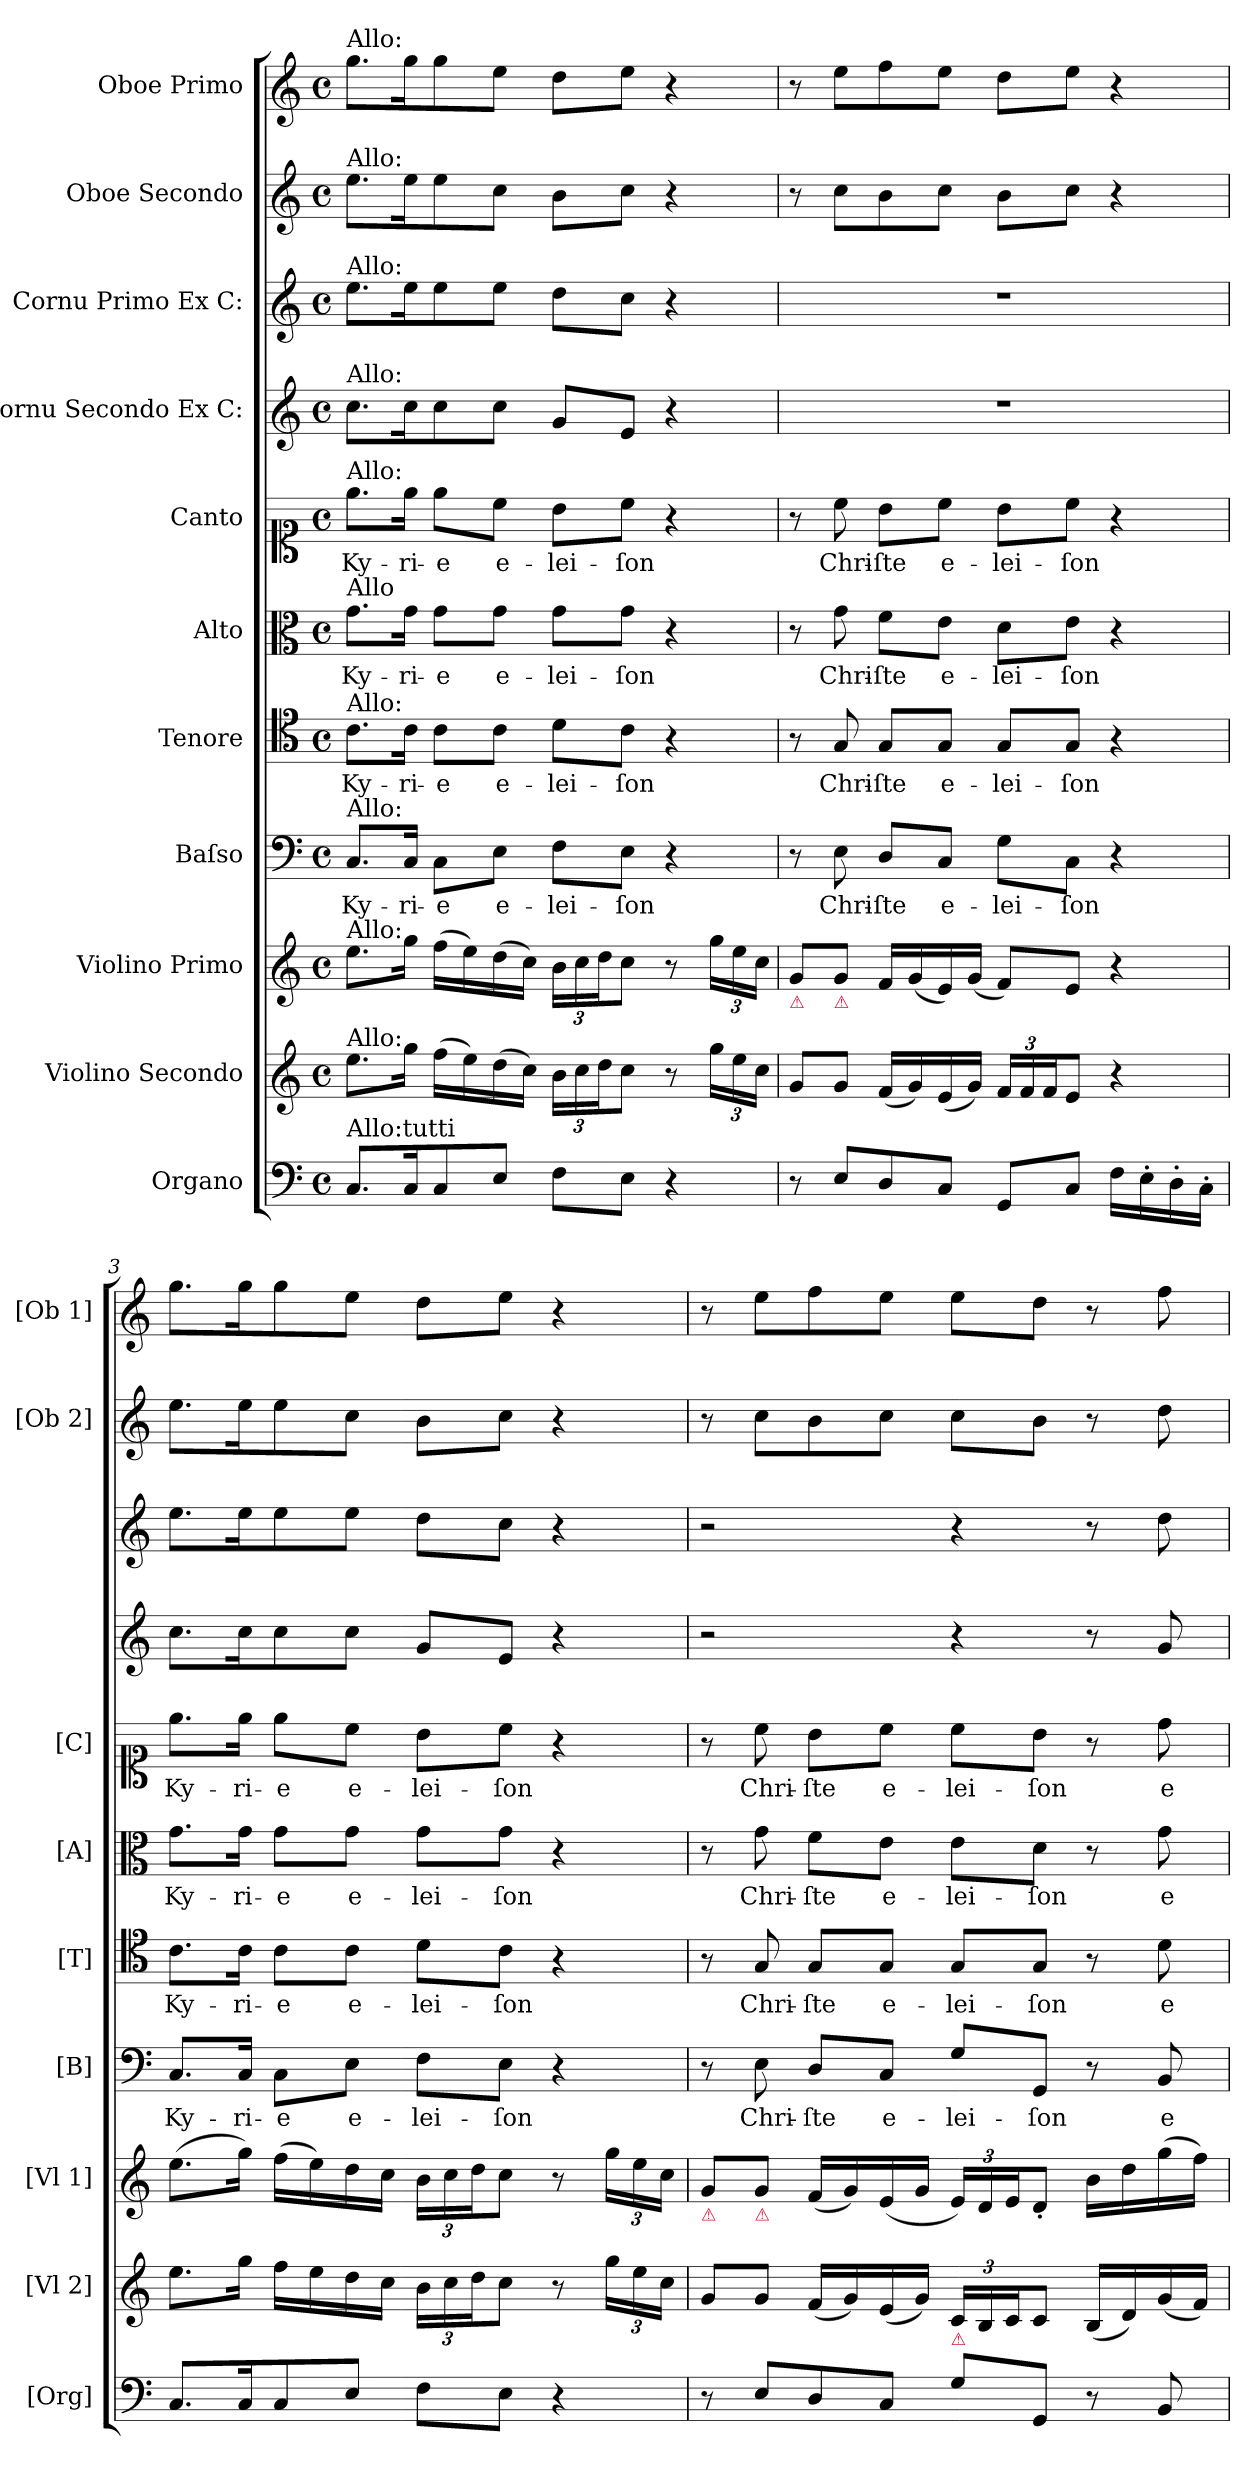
**kern	**dynam	**kern	**dynam	**kern	**dynam	**kern	**text	**dynam	**kern	**text	**dynam	**kern	**text	**dynam	**kern	**text	**dynam	**kern	**kern	**kern	**dynam	**kern	**dynam
*part11	*part11	*part10	*part10	*part9	*part9	*part8	*part8	*part8	*part7	*part7	*part7	*part6	*part6	*part6	*part5	*part5	*part5	*part4	*part3	*part2	*part2	*part1	*part1
*staff11	*staff11	*staff10	*staff10	*staff9	*staff9	*staff8	*staff8	*staff8	*staff7	*staff7	*staff7	*staff6	*staff6	*staff6	*staff5	*staff5	*staff5	*staff4	*staff3	*staff2	*staff2	*staff1	*staff1
*I"Organo	*	*I"Violino Secondo	*	*I"Violino Primo	*	*I"Baſso	*	*	*I"Tenore	*	*	*I"Alto	*	*	*I"Canto	*	*	*I"Cornu Secondo Ex C:	*I"Cornu Primo Ex C:	*I"Oboe Secondo	*	*I"Oboe Primo	*
*I'[Org]	*	*I'[Vl 2]	*	*I'[Vl 1]	*	*I'[B]	*	*	*I'[T]	*	*	*I'[A]	*	*	*I'[C]	*	*	*	*	*I'[Ob 2]	*	*I'[Ob 1]	*
*clefF4	*	*clefG2	*	*clefG2	*	*clefF4	*	*	*clefC4	*	*	*clefC3	*	*	*clefC1	*	*	*clefG2	*clefG2	*clefG2	*	*clefG2	*
*k[]	*	*k[]	*	*k[]	*	*k[]	*	*	*k[]	*	*	*k[]	*	*	*k[]	*	*	*k[]	*k[]	*k[]	*	*k[]	*
*C:	*	*C:	*	*C:	*	*C:	*	*	*C:	*	*	*C:	*	*	*C:	*	*	*C:	*C:	*C:	*	*C:	*
*M4/4	*	*M4/4	*	*M4/4	*	*M4/4	*	*	*M4/4	*	*	*M4/4	*	*	*M4/4	*	*	*M4/4	*M4/4	*M4/4	*	*M4/4	*
*met(c)	*	*met(c)	*	*met(c)	*	*met(c)	*	*	*met(c)	*	*	*met(c)	*	*	*met(c)	*	*	*met(c)	*met(c)	*met(c)	*	*met(c)	*
=1	=1	=1	=1	=1	=1	=1	=1	=1	=1	=1	=1	=1	=1	=1	=1	=1	=1	=1	=1	=1	=1	=1	=1
!	!	!	!	!	!	!	!	!	!	!	!	!	!	!	!	!	!	!	!	!	!	!LO:TX:a:t=Allo&colon;	!
!	!	!	!	!	!	!	!	!	!	!	!	!	!	!	!	!	!	!	!	!LO:TX:a:t=Allo&colon;	!	!	!
!	!	!	!	!	!	!	!	!	!	!	!	!	!	!	!	!	!	!	!LO:TX:a:t=Allo&colon;	!	!	!	!
!	!	!	!	!	!	!	!	!	!	!	!	!	!	!	!	!	!	!LO:TX:a:t=Allo&colon;	!	!	!	!	!
!	!	!	!	!	!	!	!	!	!	!	!	!	!	!	!LO:TX:a:t=Allo&colon;	!	!	!	!	!	!	!	!
!	!	!	!	!	!	!	!	!	!	!	!	!LO:TX:a:t=Allo	!	!	!	!	!	!	!	!	!	!	!
!	!	!	!	!	!	!	!	!	!LO:TX:a:t=Allo&colon;	!	!	!	!	!	!	!	!	!	!	!	!	!	!
!	!	!	!	!	!	!LO:TX:a:t=Allo&colon;	!	!	!	!	!	!	!	!	!	!	!	!	!	!	!	!	!
!	!	!	!	!LO:TX:a:t=Allo&colon;	!	!	!	!	!	!	!	!	!	!	!	!	!	!	!	!	!	!	!
!	!	!LO:TX:a:t=Allo&colon;	!	!	!	!	!	!	!	!	!	!	!	!	!	!	!	!	!	!	!	!	!
!LO:TX:a:t=Allo&colon;tutti	!	!	!	!	!	!	!	!	!	!	!	!	!	!	!	!	!	!	!	!	!	!	!
!	!LO:DY:a:rj	!	!LO:DY:a:rj	!	!LO:DY:a:rj	!	!	!LO:DY:a:rj	!	!	!LO:DY:a	!	!	!LO:DY:a:rj	!	!	!	!	!	!	!LO:DY:a:rj	!	!LO:DY:a:rj
8.C/L	f&colon;	8.ee\L	f&colon;	8.ee\L	for	8.C/L	Ky-	f&colon;	8.c\L	Ky-	f&colon;	8.g\L	Ky-	f&colon;	8.ee\L	Ky-	.	8.cc\L	8.ee\L	8.eeL	f&colon;	8.gg\L	f&colon;
16C/K	.	16gg\Jk	.	16gg\Jk	.	16C/Jk	-ri-	.	16c\Jk	-ri-	.	16g\Jk	-ri-	.	16ee\Jk	-ri-	.	16cc\K	16ee\K	16ee\K	.	16gg\K	.
8C/	.	(>16ff\LL	.	(>16ff\LL	.	8C\L	-e	.	8c\L	-e	.	8g\L	-e	.	8ee\L	-e	.	8cc\	8ee\	8ee\	.	8gg\	.
.	.	16ee\)	.	16ee\)	.	.	.	.	.	.	.	.	.	.	.	.	.	.	.	.	.	.	.
8E/J	.	(>16dd\	.	(>16dd\	.	8E\J	e-	.	8c\J	e-	.	8g\J	e-	.	8cc\J	e-	.	8cc\J	8ee\J	8cc\J	.	8ee\J	.
.	.	16cc\JJ)	.	16cc\JJ)	.	.	.	.	.	.	.	.	.	.	.	.	.	.	.	.	.	.	.
8F\L	.	24b\LL	.	24b\LL	.	8F\L	-lei-	.	8d\L	-lei-	.	8g\L	-lei-	.	8b\L	-lei-	.	8g/L	8dd\L	8b\L	.	8dd\L	.
.	.	24cc\	.	24cc\	.	.	.	.	.	.	.	.	.	.	.	.	.	.	.	.	.	.	.
.	.	24dd\J	.	24dd\J	.	.	.	.	.	.	.	.	.	.	.	.	.	.	.	.	.	.	.
8E\J	.	8cc\J	.	8cc\J	.	8E\J	-ſon	.	8c\J	-ſon	.	8g\J	-ſon	.	8cc\J	-ſon	.	8e/J	8cc\J	8cc\J	.	8ee\J	.
!	!	!	!LO:DY:a	!	!LO:DY:a	!	!	!	!	!	!	!	!	!	!	!	!	!	!	!	!	!	!
4r	.	8r	p&colon;	8r	p&colon;	4r	.	.	4r	.	.	4r	.	.	4r	.	.	4r	4r	4r	.	4r	.
.	.	24gg\LL	.	24gg\LL	.	.	.	.	.	.	.	.	.	.	.	.	.	.	.	.	.	.	.
.	.	24ee\	.	24ee\	.	.	.	.	.	.	.	.	.	.	.	.	.	.	.	.	.	.	.
.	.	24cc\JJ	.	24cc\JJ	.	.	.	.	.	.	.	.	.	.	.	.	.	.	.	.	.	.	.
=2	=2	=2	=2	=2	=2	=2	=2	=2	=2	=2	=2	=2	=2	=2	=2	=2	=2	=2	=2	=2	=2	=2	=2
!	!	!	!	!LO:TX:b:color=crimson:t=⚠	!	!	!	!	!	!	!	!	!	!	!	!	!	!	!	!	!	!	!
!	!LO:DY:a:rj	!	!	!	!	!	!	!LO:DY:a	!	!	!LO:DY:a	!	!	!LO:DY:a	!	!	!LO:DY:a	!	!	!	!LO:DY:a	!	!LO:DY:a
8r	p&colon;	8g/L	.	8g/L	.	8r	.	p&colon;	8r	.	p&colon;	8r	.	p&colon;	8r	.	p&colon;	1r	1r	8r	p&colon;	8r	p&colon;
!	!	!	!	!LO:TX:b:color=crimson:t=⚠	!	!	!	!	!	!	!	!	!	!	!	!	!	!	!	!	!	!	!
8E/L	.	8g/J	.	8g/J	.	8E\	Chri-	.	8G/	Chri-	.	8g\	Chri-	.	8cc\	Chri-	.	.	.	8cc\L	.	8ee\L	.
8D/	.	(<16f/LL	.	16f/LL	.	8D/L	-ſte	.	8G/L	-ſte	.	8f\L	-ſte	.	8b\L	-ſte	.	.	.	8b\	.	8ff\	.
.	.	16g/)	.	(<16g/	.	.	.	.	.	.	.	.	.	.	.	.	.	.	.	.	.	.	.
8C/J	.	(<16e/	.	16e/)	.	8C/J	e-	.	8G/J	e-	.	8e\J	e-	.	8cc\J	e-	.	.	.	8cc\J	.	8ee\J	.
.	.	16g/JJ)	.	(<16g/JJ	.	.	.	.	.	.	.	.	.	.	.	.	.	.	.	.	.	.	.
8GG/L	.	24f/LL	.	8f/L)	.	8G\L	-lei-	.	8G/L	-lei-	.	8d\L	-lei-	.	8b\L	-lei-	.	.	.	8b\L	.	8dd\L	.
.	.	24f	.	.	.	.	.	.	.	.	.	.	.	.	.	.	.	.	.	.	.	.	.
.	.	24fJ	.	.	.	.	.	.	.	.	.	.	.	.	.	.	.	.	.	.	.	.	.
8C/J	.	8e/J	.	8e/J	.	8C\J	-ſon	.	8G/J	-ſon	.	8e\J	-ſon	.	8cc\J	-ſon	.	.	.	8cc\J	.	8ee\J	.
!	!LO:DY:a:rj	!	!	!	!	!	!	!	!	!	!	!	!	!	!	!	!	!	!	!	!	!	!
16F\LL	f&colon;	4r	.	4r	.	4r	.	.	4r	.	.	4r	.	.	4r	.	.	.	.	4r	.	4r	.
16E'>\	.	.	.	.	.	.	.	.	.	.	.	.	.	.	.	.	.	.	.	.	.	.	.
16D'>\	.	.	.	.	.	.	.	.	.	.	.	.	.	.	.	.	.	.	.	.	.	.	.
16C'>\JJ	.	.	.	.	.	.	.	.	.	.	.	.	.	.	.	.	.	.	.	.	.	.	.
=3	=3	=3	=3	=3	=3	=3	=3	=3	=3	=3	=3	=3	=3	=3	=3	=3	=3	=3	=3	=3	=3	=3	=3
!	!	!	!LO:DY:a:rj	!	!LO:DY:a:rj	!	!	!LO:DY:a:rj	!	!	!LO:DY:a:rj	!	!	!LO:DY:a:rj	!	!	!LO:DY:a:rj	!	!	!	!LO:DY:a:rj	!	!LO:DY:a:rj
8.C/L	.	8.ee\L	f&colon;	(>8.ee\L	f&colon;	8.C/L	Ky-	f&colon;	8.c\L	Ky-	f&colon;	8.g\L	Ky-	f&colon;	8.ee\L	Ky-	f&colon;	8.cc\L	8.ee\L	8.ee\L	f&colon;	8.gg\L	f&colon;
16C/K	.	16gg\Jk	.	16gg\Jk)	.	16C/Jk	-ri-	.	16c\Jk	-ri-	.	16g\Jk	-ri-	.	16ee\Jk	-ri-	.	16cc\K	16ee\K	16ee\K	.	16gg\K	.
8C/	.	16ff\LL	.	(>16ff\LL	.	8C\L	-e	.	8c\L	-e	.	8g\L	-e	.	8ee\L	-e	.	8cc\	8ee\	8ee\	.	8gg\	.
.	.	16ee\	.	16ee\)	.	.	.	.	.	.	.	.	.	.	.	.	.	.	.	.	.	.	.
8E/J	.	16dd\	.	16dd\	.	8E\J	e-	.	8c\J	e-	.	8g\J	e-	.	8cc\J	e-	.	8cc\J	8ee\J	8cc\J	.	8ee\J	.
.	.	16cc\JJ	.	16cc\JJ	.	.	.	.	.	.	.	.	.	.	.	.	.	.	.	.	.	.	.
8F\L	.	24b\LL	.	24b\LL	.	8F\L	-lei-	.	8d\L	-lei-	.	8g\L	-lei-	.	8b\L	-lei-	.	8g/L	8dd\L	8b\L	.	8dd\L	.
.	.	24cc\	.	24cc\	.	.	.	.	.	.	.	.	.	.	.	.	.	.	.	.	.	.	.
.	.	24dd\J	.	24dd\J	.	.	.	.	.	.	.	.	.	.	.	.	.	.	.	.	.	.	.
8E\J	.	8cc\J	.	8cc\J	.	8E\J	-ſon	.	8c\J	-ſon	.	8g\J	-ſon	.	8cc\J	-ſon	.	8e/J	8cc\J	8cc\J	.	8ee\J	.
!	!	!	!LO:DY:a	!	!LO:DY:a	!	!	!	!	!	!	!	!	!	!	!	!	!	!	!	!	!	!
4r	.	8r	p&colon;	8r	p&colon;	4r	.	.	4r	.	.	4r	.	.	4r	.	.	4r	4r	4r	.	4r	.
.	.	24gg\LL	.	24gg\LL	.	.	.	.	.	.	.	.	.	.	.	.	.	.	.	.	.	.	.
.	.	24ee\	.	24ee\	.	.	.	.	.	.	.	.	.	.	.	.	.	.	.	.	.	.	.
.	.	24cc\JJ	.	24cc\JJ	.	.	.	.	.	.	.	.	.	.	.	.	.	.	.	.	.	.	.
=4	=4	=4	=4	=4	=4	=4	=4	=4	=4	=4	=4	=4	=4	=4	=4	=4	=4	=4	=4	=4	=4	=4	=4
!	!	!	!	!LO:TX:b:color=crimson:t=⚠	!	!	!	!	!	!	!	!	!	!	!	!	!	!	!	!	!	!	!
!	!LO:DY:a:rj	!	!	!	!	!	!	!LO:DY:a	!	!	!LO:DY:a	!	!	!LO:DY:a	!	!	!LO:DY:a	!	!	!	!LO:DY:a	!	!
8r	p&colon;	8g/L	.	8g/L	.	8r	.	p&colon;	8r	.	p&colon;	8r	.	p&colon;	8r	.	p&colon;	2r	2r	8r	p&colon;	8r	.
!	!	!	!	!LO:TX:b:color=crimson:t=⚠	!	!	!	!	!	!	!	!	!	!	!	!	!	!	!	!	!	!	!
!	!	!	!	!	!	!	!	!	!	!	!	!	!	!	!	!	!	!	!	!	!	!	!LO:DY:a:rj
8E/L	.	8g/J	.	8g/J	.	8E\	Chri-	.	8G/	Chri-	.	8g\	Chri-	.	8cc\	Chri-	.	.	.	8cc\L	.	8ee\L	p&colon;
8D/	.	(<16f/LL	.	(<16f/LL	.	8D/L	-ſte	.	8G/L	-ſte	.	8f\L	-ſte	.	8b\L	-ſte	.	.	.	8b\	.	8ff\	.
.	.	16g/)	.	16g/)	.	.	.	.	.	.	.	.	.	.	.	.	.	.	.	.	.	.	.
8C/J	.	(<16e/	.	(<16e/	.	8C/J	e-	.	8G/J	e-	.	8e\J	e-	.	8cc\J	e-	.	.	.	8cc\J	.	8ee\J	.
.	.	16g/JJ)	.	16g/JJ	.	.	.	.	.	.	.	.	.	.	.	.	.	.	.	.	.	.	.
!LO:TX:a:color=crimson:t=⚠	!	!	!	!	!	!	!	!	!	!	!	!	!	!	!	!	!	!	!	!	!	!	!
8G\L	.	24c/LL	.	24e/LL)	.	8G/L	-lei-	.	8G/L	-lei-	.	8e\L	-lei-	.	8cc\L	-lei-	.	4r	4r	8cc\L	.	8ee\L	.
.	.	24B/	.	24d/	.	.	.	.	.	.	.	.	.	.	.	.	.	.	.	.	.	.	.
.	.	24c/J	.	24e/J	.	.	.	.	.	.	.	.	.	.	.	.	.	.	.	.	.	.	.
8GG/J	.	8c/J	.	8d'</J	.	8GG/J	-ſon	.	8G/J	-ſon	.	8d\J	-ſon	.	8b\J	-ſon	.	.	.	8b\J	.	8dd\J	.
!	!LO:DY:a	!	!LO:DY:a	!	!LO:DY:a:rj	!	!	!LO:DY:a	!	!	!	!	!	!LO:DY:a:rj	!	!	!LO:DY:a:rj	!	!	!	!	!	!
8r	f&colon;	(<16B/LL	f&colon;	16b\LL	f&colon;	8r	.	f&colon;	8r	.	.	8r	.	f&colon;	8r	.	f&colon;	8r	8r	8r	.	8r	.
.	.	16d/)	.	16dd\	.	.	.	.	.	.	.	.	.	.	.	.	.	.	.	.	.	.	.
!	!	!	!	!	!	!	!LO:LY:i	!	!	!LO:LY:i	!	!	!LO:LY:i	!	!	!	!	!	!	!	!LO:DY:a:rj	!	!LO:DY:a:rj
8BB/	.	(<16g/	.	(>16gg\	.	8BB/	e-	.	8d\	e-	.	8g\	e-	.	8dd\	e-	.	8g/	8dd\	8dd\	f&colon;	8ff\	f&colon;
.	.	16f/JJ)	.	16ff\JJ)	.	.	.	.	.	.	.	.	.	.	.	.	.	.	.	.	.	.	.
=	=	=	=	=	=	=	=	=	=	=	=	=	=	=	=	=	=	=	=	=	=	=	=
*-	*-	*-	*-	*-	*-	*-	*-	*-	*-	*-	*-	*-	*-	*-	*-	*-	*-	*-	*-	*-	*-	*-	*-
